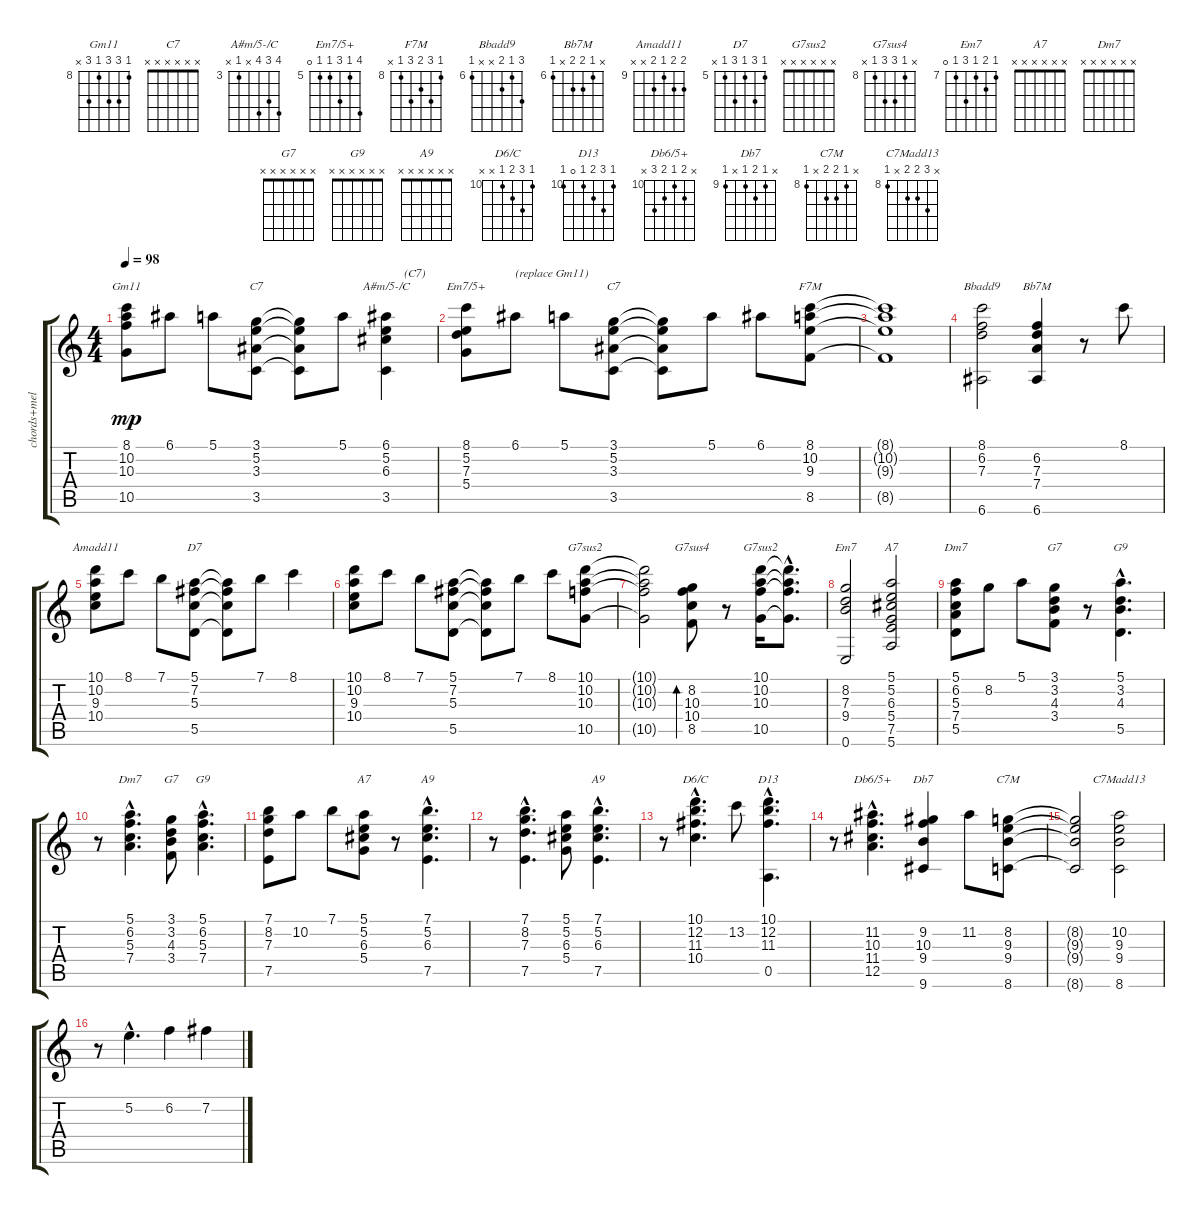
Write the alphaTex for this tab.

\track ("chords+melody arrgt" "chords+mel") {instrument electricguitarjazz}
\staff {score tabs}
\tuning (E4 B3 G3 D3 A2 E2) {hide}
\chord ("Gm11" 8 10 10 8 10 x) {firstfret 8}
\chord ("C7" 3 5 3 5 3 x)
\chord ("A#m/5-/C" 6 5 6 x 3 x) {firstfret 3}
\chord ("Em7/5+" 8 5 7 5 5 0) {firstfret 5}
\chord ("C7" x x x x x x) {firstfret 0}
\chord ("F7M" 8 10 9 10 8 x) {firstfret 8}
\chord ("Bbadd9" 8 6 7 x x 6) {firstfret 6}
\chord ("Bb7M" x 6 7 7 x 6) {firstfret 6}
\chord ("Amadd11" 10 10 9 10 x x) {firstfret 9}
\chord ("D7" 5 7 5 7 5 x) {firstfret 5}
\chord ("G7sus2" 10 10 10 x 10 x) {firstfret 10}
\chord ("G7sus4" x 8 10 10 8 x) {firstfret 8}
\chord ("G7sus2" x x x x x x) {firstfret 0}
\chord ("Em7" 7 8 7 9 7 0) {firstfret 7}
\chord ("A7" 5 5 6 5 7 5) {firstfret 5}
\chord ("Dm7" 5 6 5 7 5 x) {firstfret 5}
\chord ("G7" 3 3 4 3 5 3) {firstfret 3}
\chord ("G9" 5 3 4 3 5 3)
\chord ("Dm7" x x x x x x) {firstfret 0}
\chord ("G7" x x x x x x) {firstfret 0}
\chord ("G9" x x x x x x) {firstfret 0}
\chord ("A7" x x x x x x) {firstfret 0}
\chord ("A9" 7 5 6 5 7 5) {firstfret 5}
\chord ("A9" x x x x x x) {firstfret 0}
\chord ("D6/C" 10 12 11 10 x x) {firstfret 10}
\chord ("D13" 10 12 11 10 0 10) {firstfret 10}
\chord ("Db6/5+" x 11 10 11 12 x) {firstfret 10}
\chord ("Db7" x 9 10 9 x 9) {firstfret 9}
\chord ("C7M" x 8 9 9 x 8) {firstfret 8}
\chord ("C7Madd13" x 10 9 9 x 8) {firstfret 8}
\ts (4 4)
\tempo 98
\clef g2
\ks c
(8.1 10.2 10.3 10.5).8{ch "Gm11" dy mp} 6.1.8 5.1.8 (3.1 5.2 3.3 3.5).8{ch "C7"} (3.1{t} 5.2{t} 3.3{t} 3.5{t}).8 5.1.8 (6.1 5.2 6.3 3.5).4{ch "A#m/5-/C" txt "      (C7)"} |
(8.1 5.2 7.3 5.4).8{ch "Em7/5+"} 6.1.8{txt "(replace Gm11)"} 5.1.8 (3.1 5.2 3.3 3.5).8{ch "C7"} (3.1{t} 5.2{t} 3.3{t} 3.5{t}).8 5.1.8 6.1.8 (8.1 10.2 9.3 8.5).8{ch "F7M"} |
(8.1{t} 10.2{t} 9.3{t} 8.5{t}).1 |
(8.1 6.2 7.3 6.6).2{ch "Bbadd9"} (6.2 7.3 7.4 6.6).4{ch "Bb7M"} r.8 8.1.8 |
(10.1 10.2 9.3 10.4).8{ch "Amadd11"} 8.1.8 7.1.8 (5.1 7.2 5.3 5.5).8{ch "D7"} (5.1{t} 7.2{t} 5.3{t} 5.5{t}).8 7.1.8 8.1.4 |
(10.1 10.2 9.3 10.4).8 8.1.8 7.1.8 (5.1 7.2 5.3 5.5).8 (5.1{t} 7.2{t} 5.3{t} 5.5{t}).8 7.1.8 8.1.8 (10.1 10.2 10.3 10.5).8{ch "G7sus2"} |
(10.1{t} 10.2{t} 10.3{t} 10.5{t}).2 (8.2 10.3 10.4 8.5).8{bd 60 ch "G7sus4"} r.8 (10.1 10.2 10.3 10.5).16{ch "G7sus2"} (10.1{hac t} 10.2{hac t} 10.3{hac t} 10.5{hac t}).8{d} |
(8.2 7.3 9.4 0.6).2{ch "Em7"} (5.1 5.2 6.3 5.4 7.5 5.6).2{ch "A7"} |
(5.1 6.2 5.3 7.4 5.5).8{ch "Dm7"} 8.2.8 5.1.8 (3.1 3.2 4.3 3.4).8{ch "G7"} r.8 (5.1{hac} 3.2{hac} 4.3{hac} 5.5{hac}).4{d ch "G9"} |
r.8 (5.1{hac} 6.2{hac} 5.3{hac} 7.4{hac}).4{d ch "Dm7"} (3.1 3.2 4.3 3.4).8{ch "G7"} (5.1{hac} 6.2{hac} 5.3{hac} 7.4{hac}).4{d ch "G9"} |
(7.1 8.2 7.3 7.5).8 10.2.8 7.1.8 (5.1 5.2 6.3 5.4).8{ch "A7"} r.8 (7.1{hac} 5.2{hac} 6.3{hac} 7.5{hac}).4{d ch "A9"} |
r.8 (7.1{hac} 8.2{hac} 7.3{hac} 7.5{hac}).4{d} (5.1 5.2 6.3 5.4).8 (7.1{hac} 5.2{hac} 6.3{hac} 7.5{hac}).4{d ch "A9"} |
r.8 (10.1{hac} 12.2{hac} 11.3{hac} 10.4{hac}).4{d ch "D6/C"} 13.2.8 (10.1{hac} 12.2{hac} 11.3{hac} 0.5{hac}).4{d ch "D13"} |
r.8 (11.2{hac} 10.3{hac} 11.4{hac} 12.5{hac}).4{d ch "Db6/5+"} (9.2 10.3 9.4 9.6).4{ch "Db7"} 11.2.8 (8.2 9.3 9.4 8.6).8{ch "C7M"} |
(8.2{t} 9.3{t} 9.4{t} 8.6{t}).2 (10.2 9.3 9.4 8.6).2{ch "C7Madd13"} |
r.8 5.2{hac}.4{d} 6.2.4 7.2.4
